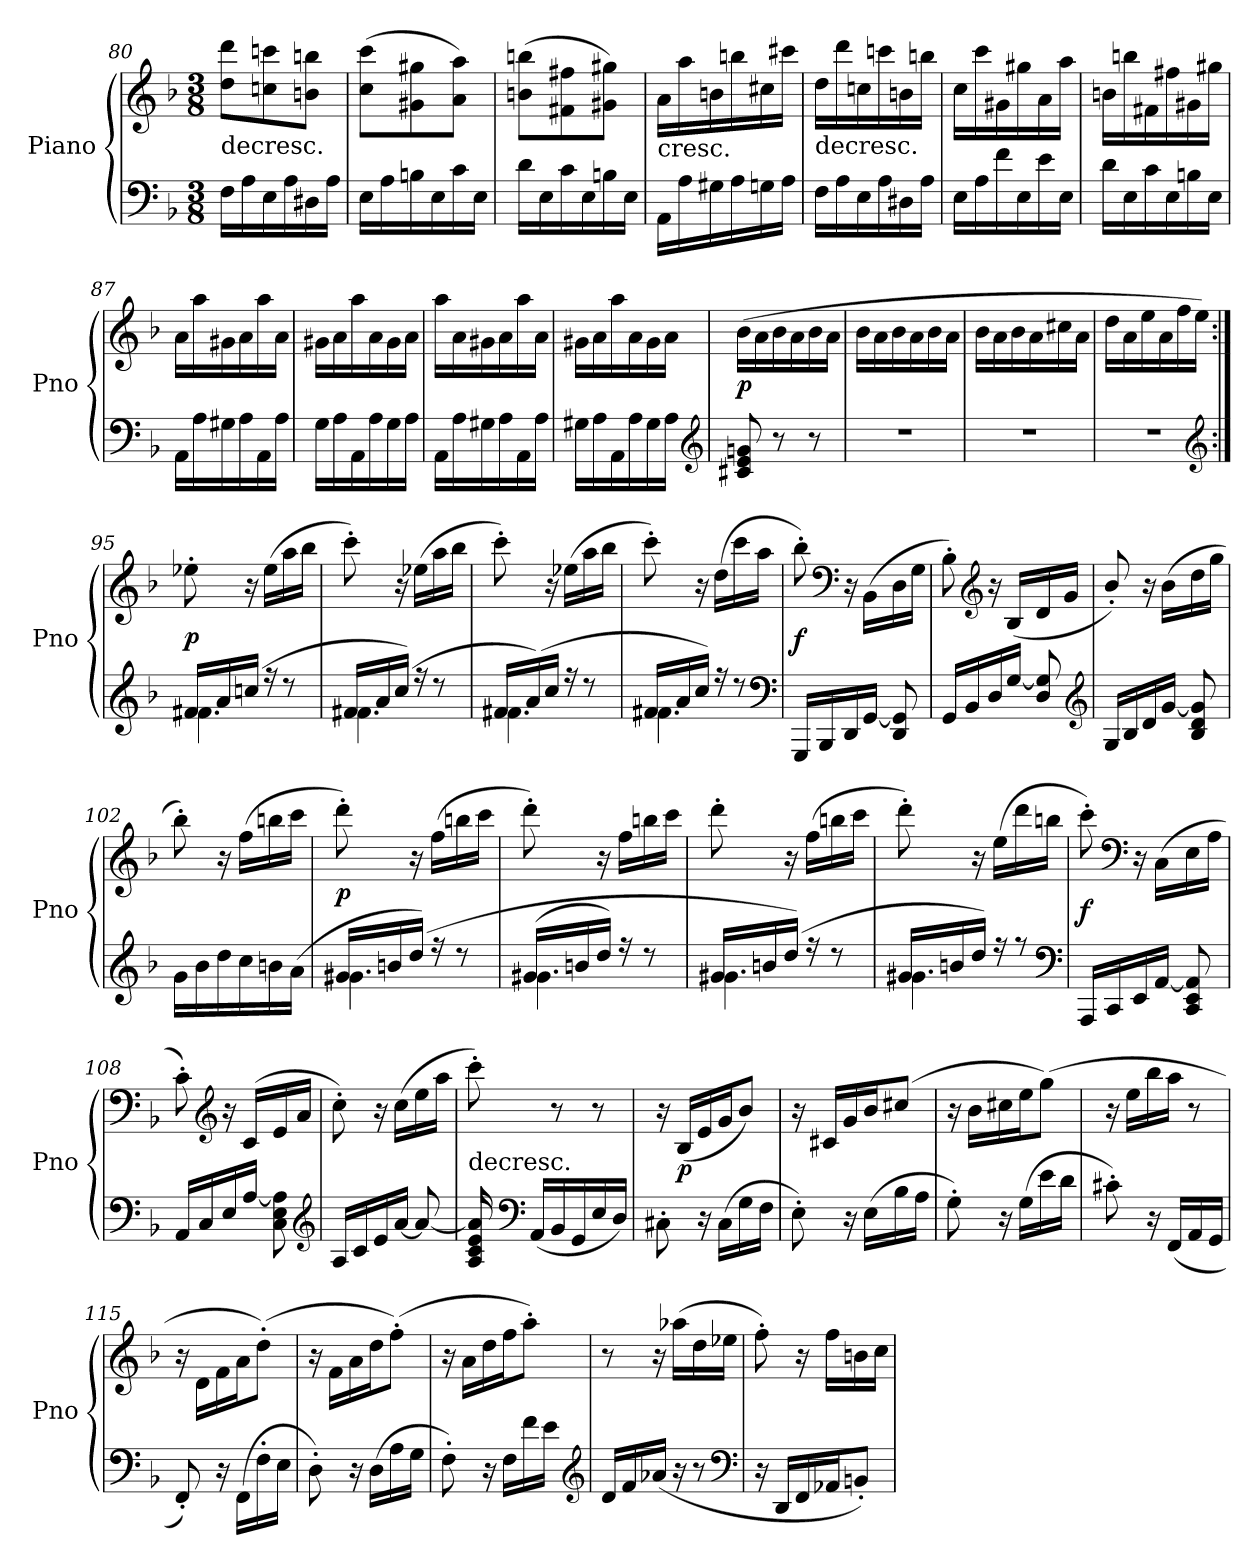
**kern	**kern	**dynam
*part1	*part1	*part1
*staff2	*staff1	*staff1/2
*I"Piano	*	*
*I'Pno	*	*
*clefF4	*clefG2	*
*k[b-]	*k[b-]	*
*d:	*d:	*
*M3/8	*M3/8	*
=80	=80	=80
!	!LO:TX:c:t=decresc.	!
16F\LL	8dd\ 8ddd\L	.
16A\	.	.
16E\	8ccn\ 8cccn\	.
16A\	.	.
16D#X\	8bn\ 8bbn\J	.
16A\JJ	.	.
=81	=81	=81
16E\LL	(8cc\ 8ccc\L	.
16A\	.	.
16Bn\	8g#X\ 8gg#X\	.
16E\	.	.
16c\	8a\ 8aa\J)	.
16E\JJ	.	.
=82	=82	=82
16d\LL	(8bn\ 8bbn\L	.
16E\	.	.
16c\	8f#X\ 8ff#X\	.
16E\	.	.
16Bn\	8g#X\ 8gg#X\J)	.
16E\JJ	.	.
=83	=83	=83
!	!LO:TX:c:t=cresc.	!
16AA\LL	16a\LL	.
16A\	16aa\	.
16G#X\	16bn\	.
16A\	16bbn\	.
16Gn\	16cc#X\	.
16A\JJ	16ccc#X\JJ	.
=84	=84	=84
!	!LO:TX:c:t=decresc.	!
16F\LL	16dd\LL	.
16A\	16ddd\	.
16E\	16ccn\	.
16A\	16cccn\	.
16D#X\	16bn\	.
16A\JJ	16bbn\JJ	.
=85	=85	=85
16E\LL	16cc\LL	.
16A\	16ccc\	.
16f\	16g#X\	.
16E\	16gg#X\	.
16e\	16a\	.
16E\JJ	16aa\JJ	.
=86	=86	=86
16d\LL	16bn\LL	.
16E\	16bbn\	.
16c\	16f#X\	.
16E\	16ff#X\	.
16Bn\	16g#X\	.
16E\JJ	16gg#X\JJ	.
=87	=87	=87
16AA\LL	16a\LL	.
16A\	16aa\	.
16G#X\	16g#X\	.
16A\	16a\	.
16AA\	16aa\	.
16A\JJ	16a\JJ	.
=88	=88	=88
16G\LL	16g#X\LL	.
16A\	16a\	.
16AA\	16aa\	.
16A\	16a\	.
16G\	16g#\	.
16A\JJ	16a\JJ	.
=89	=89	=89
16AA\LL	16aa\LL	.
16A\	16a\	.
16G#X\	16g#X\	.
16A\	16a\	.
16AA\	16aa\	.
16A\JJ	16a\JJ	.
=90	=90	=90
16G#X\LL	16g#X\LL	.
16A\	16a\	.
16AA\	16aa\	.
16A\	16a\	.
16G#\	16g#\	.
16A\JJ	16a\JJ	.
*clefG2	*	*
=91	=91	=91
8c#X/ 8e/ 8gn/	(16b-\LL	p
.	16a\	.
8r	16b-\	.
.	16a\	.
8r	16b-\	.
.	16a\JJ	.
=92	=92	=92
4.r	16b-\LL	.
.	16a\	.
.	16b-\	.
.	16a\	.
.	16b-\	.
.	16a\JJ	.
=93	=93	=93
4.r	16b-\LL	.
.	16a\	.
.	16b-\	.
.	16a\	.
.	16cc#X\	.
.	16a\JJ	.
=94	=94	=94
4.r	16dd\LL	.
.	16a\	.
.	16ee\	.
.	16a\	.
.	16ff\	.
.	16ee\JJ)	.
*clefG2	*	*
=95:|!	=95:|!	=95:|!
*^	*	*
16f#X/LL	4.f#X\	8ee-X'\	p
16a/	.	.	.
(16ccn/JJ	.	16r	.
16r	.	(16ee-\LL	.
8r	.	16aa\	.
.	.	16bb-\JJ	.
=96	=96	=96	=96
16f#X/LL	4.f#X\	8ccc'\)	.
16a/	.	.	.
(16cc/JJ)	.	16r	.
16r	.	(16ee-X\LL	.
8r	.	16aa\	.
.	.	16bb-\JJ	.
=97	=97	=97	=97
16f#X/LL	4.f#X\	8ccc'\)	.
(16a/)	.	.	.
16cc/JJ	.	16r	.
16r	.	(16ee-X\LL	.
8r	.	16aa\	.
.	.	16bb-\JJ	.
=98	=98	=98	=98
16f#X/LL	4.f#X\	8ccc'\)	.
16a/	.	.	.
16cc/JJ)	.	16r	.
16r	.	(16dd\LL	.
8r	.	16ccc\	.
.	.	16aa\JJ	.
*v	*v	*	*
*clefF4	*	*
=99	=99	=99
16GGG/LL	8bb-'\)	f
16BBB-/	.	.
*	*clefF4	*
16DD/	16r	.
[16GG/JJ	(16BB-\LL	.
8DD/ 8GG]/	16D\	.
.	16G\JJ	.
=100	=100	=100
16GG/LL	8B-'\)	.
16BB-/	.	.
*	*clefG2	*
16D/	16r	.
[16G/JJ	(16B-/LL	.
8D/ 8G]/	16d/	.
.	16g/JJ	.
*clefG2	*	*
=101	=101	=101
16G/LL	8b-'/)	.
16B-/	.	.
16d/	16r	.
[16g/JJ	(16b-\LL	.
8B-/ 8d/ 8g]/	16dd\	.
.	16gg\JJ	.
=102	=102	=102
16g\LL	8bb-'\)	.
16b-\	.	.
16dd\	16r	.
16cc\	(16ff\LL	.
16bn\	16bbn\	.
(16a\JJ	16ccc\JJ	.
=103	=103	=103
*^	*	*
16g#X/LL	4.g#X\	8ddd'\)	p
16bn/	.	.	.
(16dd/JJ)	.	16r	.
16r	.	(16ff\LL	.
8r	.	16bbn\	.
.	.	16ccc\JJ	.
=104	=104	=104	=104
(16g#X/LL	4.g#X\	8ddd'\)	.
16bn/	.	.	.
16dd/JJ)	.	16r	.
16r	.	16ff\LL	.
8r	.	16bbn\	.
.	.	16ccc\JJ	.
=105	=105	=105	=105
16g#X/LL	4.g#X\	8ddd'\	.
16bn/	.	.	.
(16dd/JJ)	.	16r	.
16r	.	(16ff\LL	.
8r	.	16bbn\	.
.	.	16ccc\JJ	.
=106	=106	=106	=106
16g#X/LL	4.g#X\	8ddd'\)	.
16bn/	.	.	.
16dd/JJ)	.	16r	.
16r	.	(16ee\LL	.
8r	.	16ddd\	.
.	.	16bbn\JJ	.
*v	*v	*	*
*clefF4	*	*
=107	=107	=107
16AAA/LL	8ccc'\)	f
16CC/	.	.
*	*clefF4	*
16EE/	16r	.
[16AA/JJ	(16C\LL	.
8CC/ 8EE/ 8AA]/	16E\	.
.	16A\JJ	.
=108	=108	=108
16AA/LL	8c'\)	.
16C/	.	.
*	*clefG2	*
16E/	16r	.
[16A/JJ	(16c/LL	.
8C\ 8E\ 8A]\	16e/	.
.	16a/JJ	.
*clefG2	*	*
=109	=109	=109
16A/LL	8cc'\)	.
16c/	.	.
16e/	16r	.
[16a/JJ	(16cc\LL	.
8a/_	16ee\	.
.	16aa\JJ	.
=110	=110	=110
!	!LO:TX:c:t=decresc.	!
16A/ 16c/ 16e/ 16a]/	8ccc'\)	.
*clefF4	*	*
(16AA/LL	.	.
16BB-/	8r	.
16GG/	.	.
16E/	8r	.
16D/JJ)	.	.
=111	=111	=111
8C#X'\	16r	.
.	(16B-/LL	p
16r	16e/	.
(16C#\LL	16g/J	.
16G\	8b-/J)	.
16F\JJ	.	.
=112	=112	=112
8E'\)	16r	.
.	16c#X/LL	.
16r	16g/	.
(16E\LL	16b-/J	.
16B-\	(8cc#X/J	.
16A\JJ	.	.
=113	=113	=113
8G'\)	16r	.
.	16b-\LL	.
16r	16cc#X\	.
(16G\LL	16ee\J	.
16e\	(8gg\J)	.
16d\JJ	.	.
=114	=114	=114
8c#X'\)	16r	.
.	16ee\LL	.
16r	16bb-\	.
(16FF/LL	16aa\JJ	.
16AA/	8r	.
16GG/JJ	.	.
=115	=115	=115
8FF'/)	16r	.
.	16d\LL	.
16r	16f\	.
(16FF\LL	16a\J	.
16F'\	(8dd'\J)	.
16E\JJ	.	.
=116	=116	=116
8D'\)	16r	.
.	16f\LL	.
16r	16a\	.
(16D\LL	16dd\J	.
16A\	(8ff'\J)	.
16G\JJ	.	.
=117	=117	=117
8F'\)	16r	.
.	16a\LL	.
16r	16dd\	.
16F\LL	16ff\J	.
16f\	8aa'\J)	.
16e\JJ	.	.
*clefG2	*	*
=118	=118	=118
16d/LL	8r	.
16f/	.	.
(16a-X/JJ	16r	.
16r	(16aa-X\LL	.
8r	16dd\	.
.	16ee-X\JJ	.
*clefF4	*	*
=119	=119	=119
16r	8ff'\)	.
16DD/LL	.	.
16FF/	16r	.
16AA-X/J	16ff\LL	.
8BBn'/J)	16bn\	.
.	16cc\JJ	.
=	=	=
*-	*-	*-
